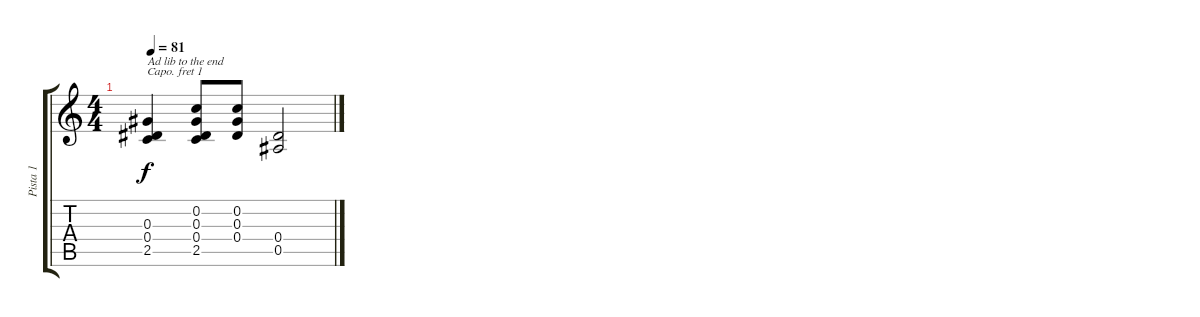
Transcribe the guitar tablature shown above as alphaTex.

\track ("Pista 1" "Pista 1") {instrument electricguitarclean}
\staff {score tabs}
\capo 1
\tuning (E4 B3 G3 D3 A2 E2) {hide}
\ts (4 4)
\tempo 81
\clef g2
\ks c
(0.3 0.4 2.5).4{txt "Ad lib to the end" dy f} (0.2 0.3 0.4 2.5).8 (0.2 0.3 0.4).8 (0.4 0.5).2
